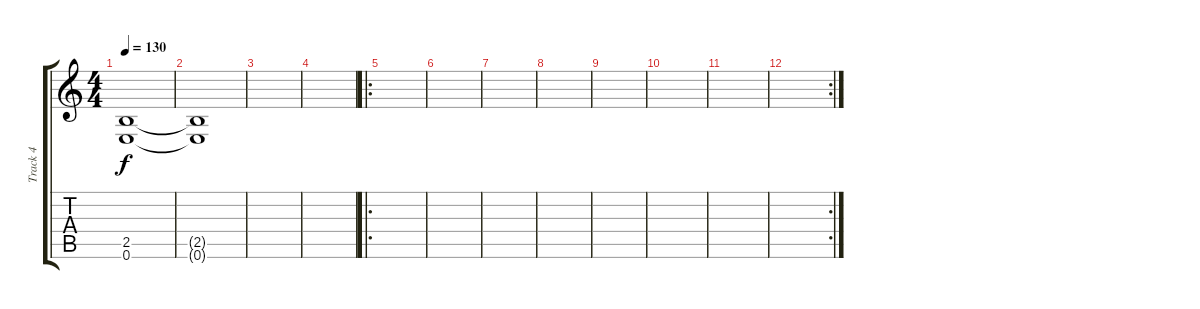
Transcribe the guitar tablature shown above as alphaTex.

\track ("Track 4" "Track 4") {instrument distortionguitar}
\staff {score tabs}
\tuning (E4 B3 G3 D3 A2 E2) {hide}
\ts (4 4)
\tempo 130
\clef g2
\ks c
(2.5{t} 0.6{t}).1{dy f} |
(2.5{t} 0.6{t}).1 |
|
|
\ro
|
|
|
|
|
|
|
\rc 2
